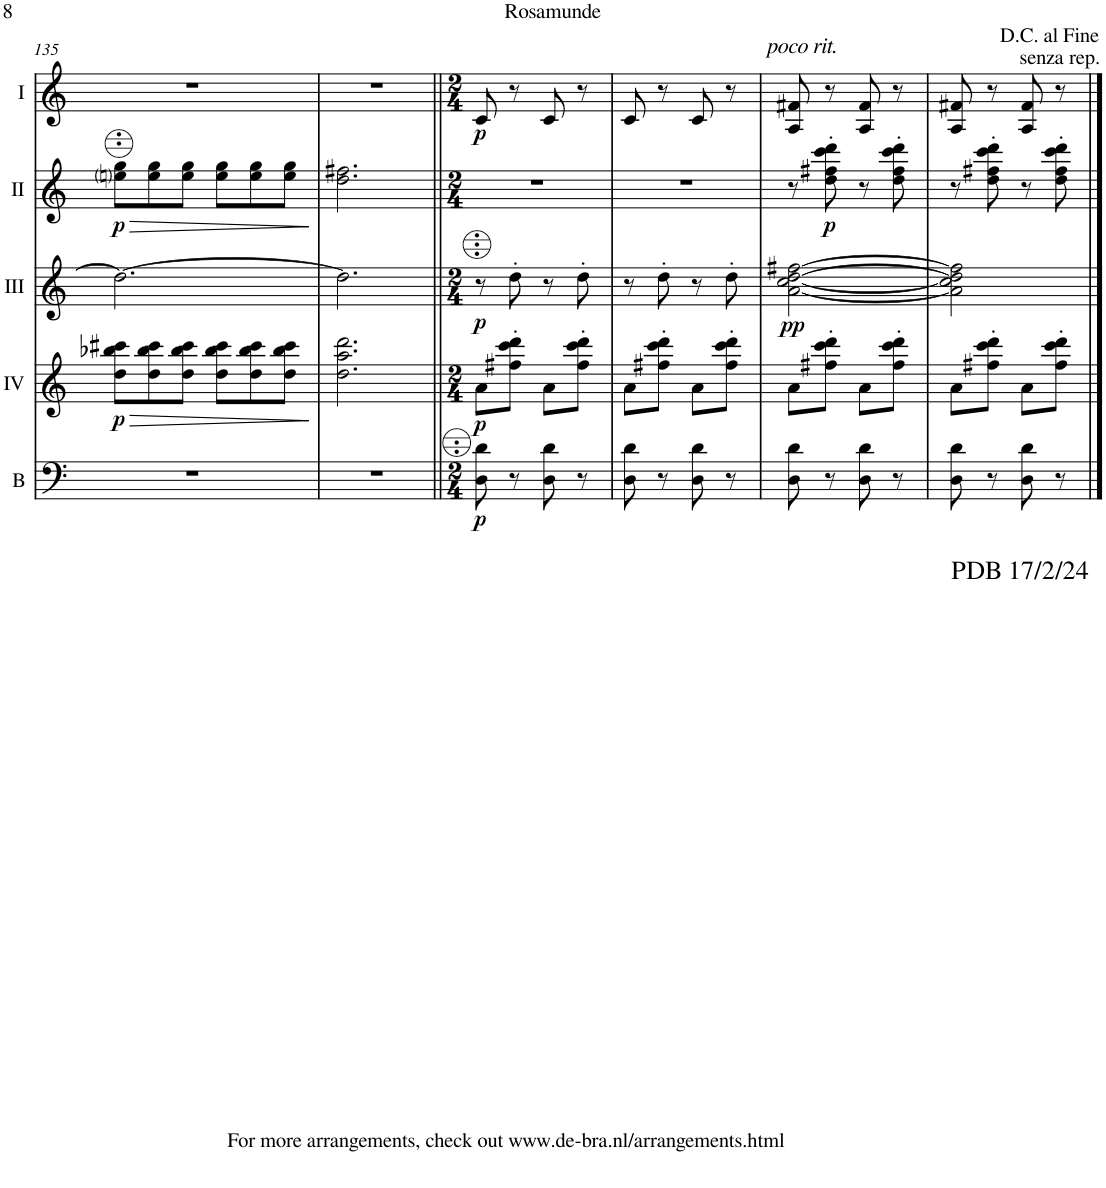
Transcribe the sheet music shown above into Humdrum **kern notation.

**kern	**dynam	**kern	**dynam	**kern	**dynam	**kern	**dynam	**kern	**dynam
*part5	*part5	*part4	*part4	*part3	*part3	*part2	*part2	*part1	*part1
*staff5	*staff5	*staff4	*staff4	*staff3	*staff3	*staff2	*staff2	*staff1	*staff1
*I"Bass	*	*I"Acc. 4	*	*I"Acc. 3	*	*I"Acc. 2	*	*I"Acc. 1	*
*I'B	*	*	*	*	*	*	*	*	*
!!LO:PB:g=z
*clefF4	*	*clefG2	*	*clefG2	*	*clefG2	*	*clefG2	*
*Trd7c12	*	*Trd7c12	*	*Trd7c12	*	*	*	*	*
*k[]	*	*k[]	*	*k[]	*	*k[]	*	*k[]	*
*M6/8	*	*M6/8	*	*M6/8	*	*M6/8	*	*M6/8	*
=135	=135	=135	=135	=135	=135	=135	=135	=135	=135
!	!	!	!LO:HP:b	!	!	!	!LO:HP:b	!	!
!	!	!	!LO:DY:n=1:b	!	!	!	!LO:DY:n=1:b	!	!
2.r	.	8dd\ 8bb-X\ 8ccc#X\L	> p	2.dd\_	.	8eeni\ 8gg\L	> p	2.r	.
.	.	8dd\ 8bb-\ 8ccc#\	.	.	.	8ee\ 8gg\	.	.	.
.	.	8dd\ 8bb-\ 8ccc#\J	.	.	.	8ee\ 8gg\J	.	.	.
.	.	8dd\ 8bb-\ 8ccc#\L	.	.	.	8ee\ 8gg\L	.	.	.
.	.	8dd\ 8bb-\ 8ccc#\	.	.	.	8ee\ 8gg\	.	.	.
.	.	8dd\ 8bb-\ 8ccc#\J	.	.	.	8ee\ 8gg\J	.	.	.
.	.	.	]	.	.	.	]	.	.
=136	=136	=136	=136	=136	=136	=136	=136	=136	=136
2.r	.	2.dd\ 2.aa\ 2.ddd\	.	2.dd\]	.	2.dd\ 2.ff#X\	.	2.r	.
=137||	=137||	=137||	=137||	=137||	=137||	=137||	=137||	=137||	=137||
*M2/4	*	*M2/4	*	*M2/4	*	*M2/4	*	*M2/4	*
!	!	!	!	!	!	!	!	!LO:TX:a:i:t=poco rit.	!
!	!LO:DY:b	!	!LO:DY:b	!	!LO:DY:b	!	!	!	!LO:DY:b
8D\ 8d\	p	8a\L	p	8r	p	2r	.	8c/	p
8r	.	8ff#X\' 8ccc\' 8ddd\'J	.	8dd'\	.	.	.	8r	.
8D\ 8d\	.	8a\L	.	8r	.	.	.	8c/	.
8r	.	8ff#\' 8ccc\' 8ddd\'J	.	8dd'\	.	.	.	8r	.
=138	=138	=138	=138	=138	=138	=138	=138	=138	=138
8D\ 8d\	.	8a\L	.	8r	.	2r	.	8c/	.
8r	.	8ff#X\' 8ccc\' 8ddd\'J	.	8dd'\	.	.	.	8r	.
8D\ 8d\	.	8a\L	.	8r	.	.	.	8c/	.
8r	.	8ff#\' 8ccc\' 8ddd\'J	.	8dd'\	.	.	.	8r	.
=139	=139	=139	=139	=139	=139	=139	=139	=139	=139
!	!	!	!	!	!LO:DY:b	!	!	!	!
8D\ 8d\	.	8a\L	.	[2a\ [2cc\ [2dd\ [2ff#X\	pp	8r	.	8A/ 8f#X/	.
!	!	!	!	!	!	!	!LO:DY:b	!	!
8r	.	8ff#X\' 8ccc\' 8ddd\'J	.	.	.	8dd\' 8ff#X\' 8ccc\' 8ddd\'	p	8r	.
8D\ 8d\	.	8a\L	.	.	.	8r	.	8A/ 8f#/	.
8r	.	8ff#\' 8ccc\' 8ddd\'J	.	.	.	8dd\' 8ff#\' 8ccc\' 8ddd\'	.	8r	.
=140	=140	=140	=140	=140	=140	=140	=140	=140	=140
!	!	!	!	!	!	!	!	!LO:TX:b:t=PDB 17/2/24	!
!	!	!	!	!	!	!	!	!LO:TX:b:t=For more arrangements, check out www.de-bra.nl/arrangements.html	!
8D\ 8d\	.	8a\L	.	2a\] 2cc\] 2dd\] 2ff#\]	.	8r	.	8A/ 8f#X/	.
8r	.	8ff#X\' 8ccc\' 8ddd\'J	.	.	.	8dd\' 8ff#X\' 8ccc\' 8ddd\'	.	8r	.
8D\ 8d\	.	8a\L	.	.	.	8r	.	8A/ 8f#/	.
8r	.	8ff#\' 8ccc\' 8ddd\'J	.	.	.	8dd\' 8ff#\' 8ccc\' 8ddd\'	.	8r	.
!	!	!	!	!	!	!	!	!LO:TX:a:t=D.C. al Fine\nsenza rep.	!
==	==	==	==	==	==	==	==	==	==
*-	*-	*-	*-	*-	*-	*-	*-	*-	*-
